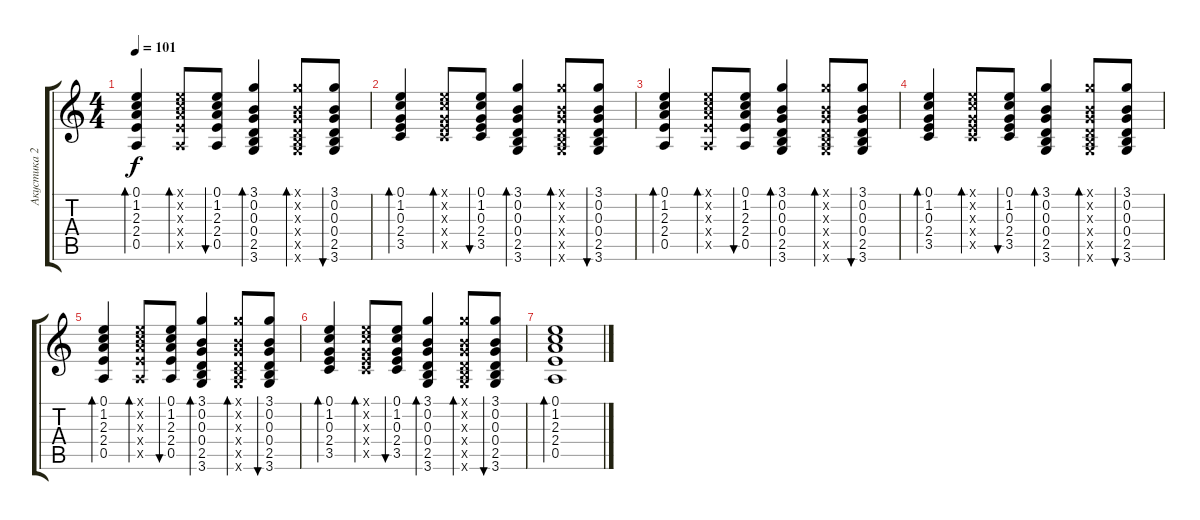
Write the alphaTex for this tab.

\track ("Акустика 2" "Акустика 2") {instrument acousticguitarsteel}
\staff {score tabs}
\tuning (E4 B3 G3 D3 A2 E2) {hide}
\ts (4 4)
\tempo 101
\clef g2
\ks c
(0.1 1.2 2.3 2.4 0.5).4{bd 30 dy f} (0.1{x} 1.2{x} 2.3{x} 2.4{x} 0.5{x}).8{bd 30} (0.1 1.2 2.3 2.4 0.5).8{bu 30} (3.1 0.2 0.3 0.4 2.5 3.6).4{bd 30} (3.1{x} 0.2{x} 0.3{x} 0.4{x} 2.5{x} 3.6{x}).8{bd 30} (3.1 0.2 0.3 0.4 2.5 3.6).8{bu 30} |
(0.1 1.2 0.3 2.4 3.5).4{bd 30} (0.1{x} 1.2{x} 0.3{x} 2.4{x} 3.5{x}).8{bd 30} (0.1 1.2 0.3 2.4 3.5).8{bu 30} (3.1 0.2 0.3 0.4 2.5 3.6).4{bd 30} (3.1{x} 0.2{x} 0.3{x} 0.4{x} 2.5{x} 3.6{x}).8{bd 30} (3.1 0.2 0.3 0.4 2.5 3.6).8{bu 30} |
(0.1 1.2 2.3 2.4 0.5).4{bd 30} (0.1{x} 1.2{x} 2.3{x} 2.4{x} 0.5{x}).8{bd 30} (0.1 1.2 2.3 2.4 0.5).8{bu 30} (3.1 0.2 0.3 0.4 2.5 3.6).4{bd 30} (3.1{x} 0.2{x} 0.3{x} 0.4{x} 2.5{x} 3.6{x}).8{bd 30} (3.1 0.2 0.3 0.4 2.5 3.6).8{bu 30} |
(0.1 1.2 0.3 2.4 3.5).4{bd 30} (0.1{x} 1.2{x} 0.3{x} 2.4{x} 3.5{x}).8{bd 30} (0.1 1.2 0.3 2.4 3.5).8{bu 30} (3.1 0.2 0.3 0.4 2.5 3.6).4{bd 30} (3.1{x} 0.2{x} 0.3{x} 0.4{x} 2.5{x} 3.6{x}).8{bd 30} (3.1 0.2 0.3 0.4 2.5 3.6).8{bu 30} |
(0.1 1.2 2.3 2.4 0.5).4{bd 30} (0.1{x} 1.2{x} 2.3{x} 2.4{x} 0.5{x}).8{bd 30} (0.1 1.2 2.3 2.4 0.5).8{bu 30} (3.1 0.2 0.3 0.4 2.5 3.6).4{bd 30} (3.1{x} 0.2{x} 0.3{x} 0.4{x} 2.5{x} 3.6{x}).8{bd 30} (3.1 0.2 0.3 0.4 2.5 3.6).8{bu 30} |
(0.1 1.2 0.3 2.4 3.5).4{bd 30} (0.1{x} 1.2{x} 0.3{x} 2.4{x} 3.5{x}).8{bd 30} (0.1 1.2 0.3 2.4 3.5).8{bu 30} (3.1 0.2 0.3 0.4 2.5 3.6).4{bd 30} (3.1{x} 0.2{x} 0.3{x} 0.4{x} 2.5{x} 3.6{x}).8{bd 30} (3.1 0.2 0.3 0.4 2.5 3.6).8{bu 30} |
(0.1 1.2 2.3 2.4 0.5).1{bd 30}
